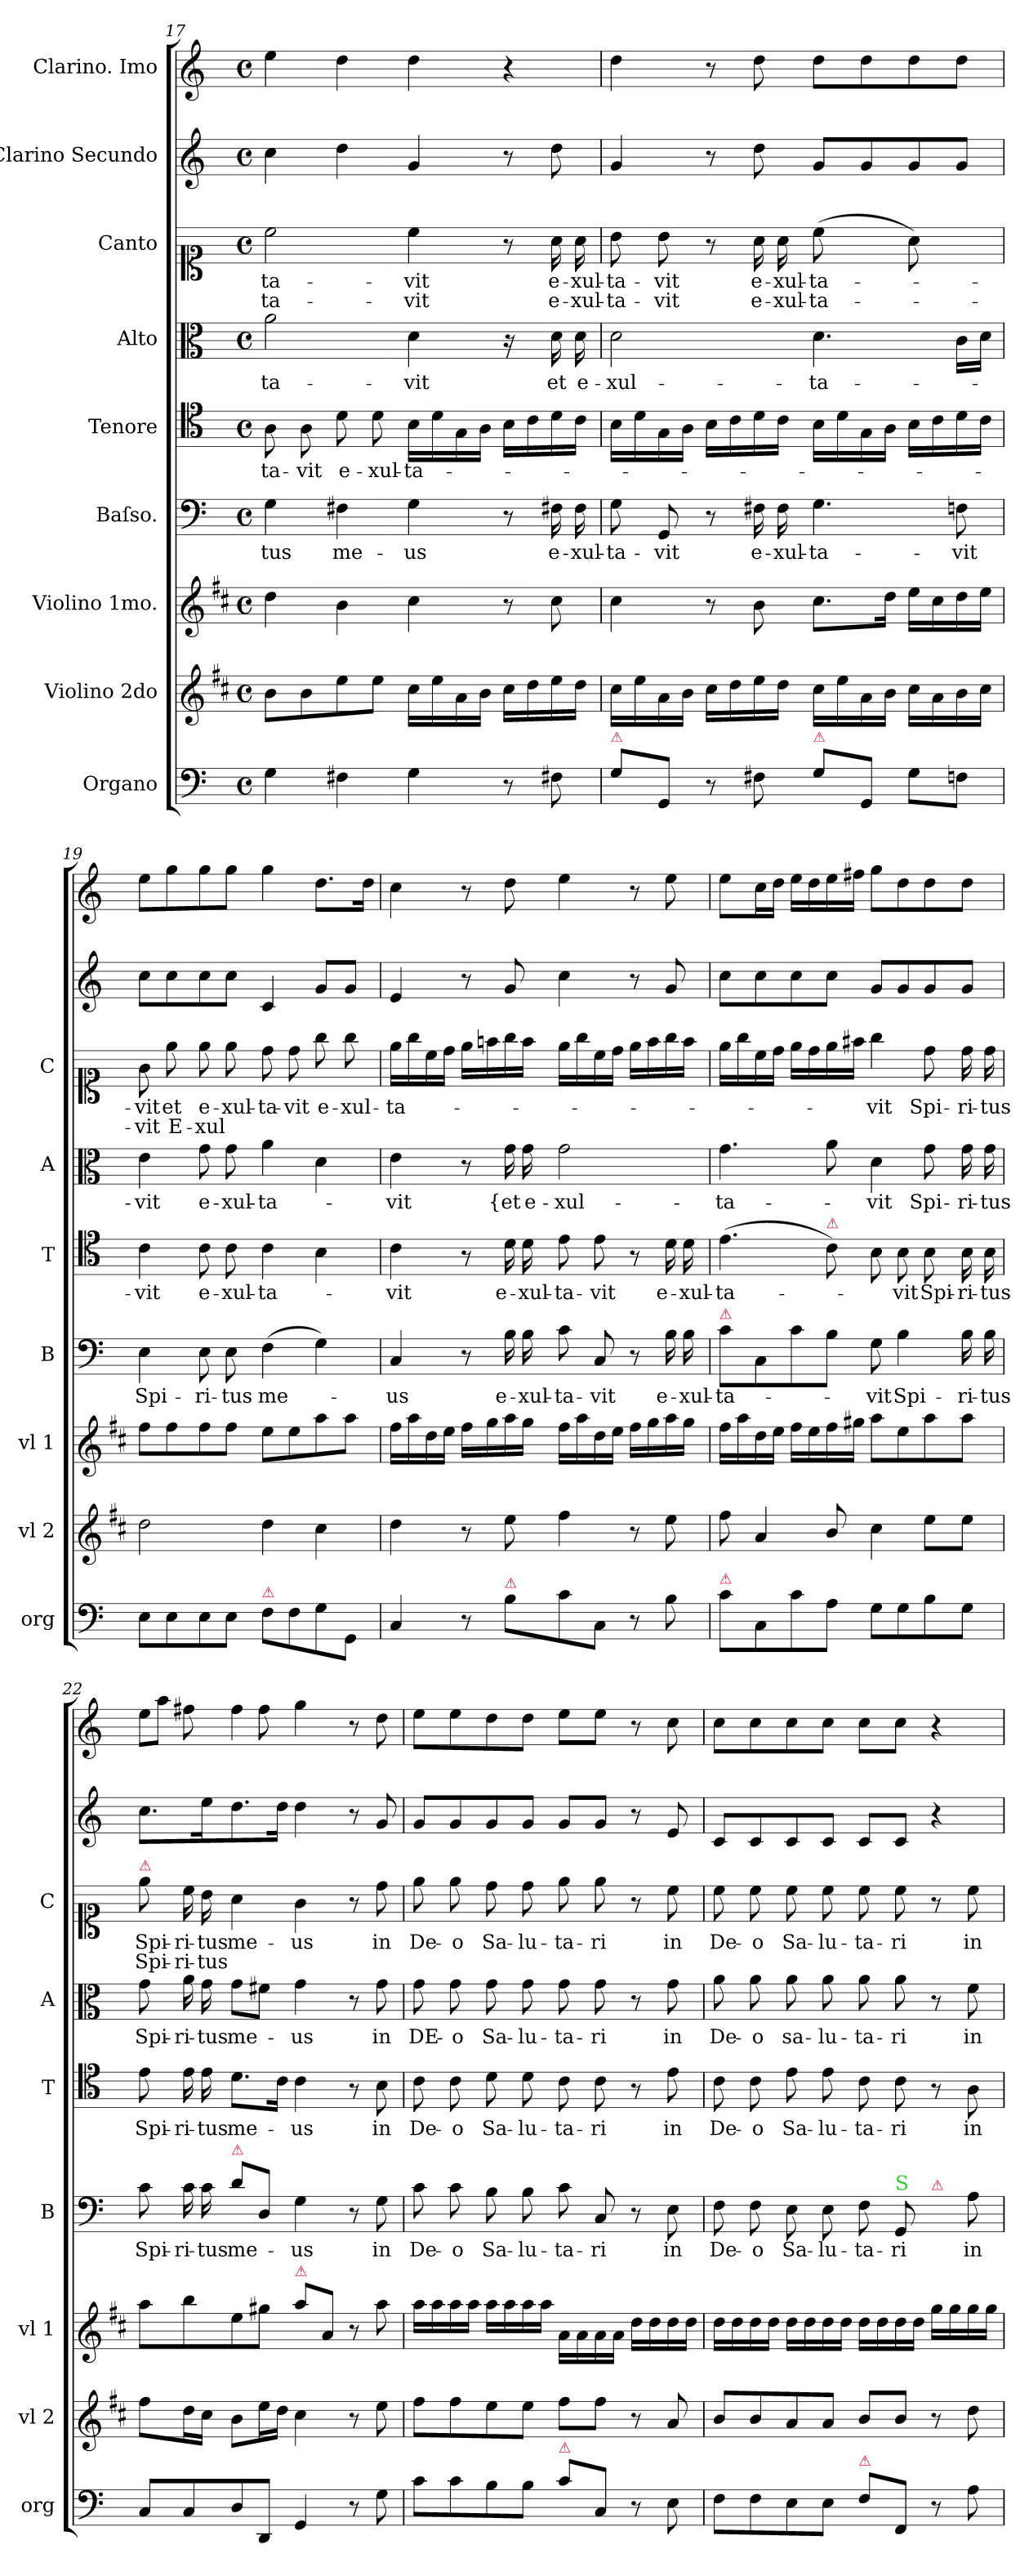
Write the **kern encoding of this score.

**kern	**kern	**kern	**kern	**text	**kern	**text	**kern	**text	**kern	**text	**text	**kern	**kern
*part9	*part8	*part7	*part6	*part6	*part5	*part5	*part4	*part4	*part3	*part3	*part3	*part2	*part1
*staff9	*staff8	*staff7	*staff6	*staff6	*staff5	*staff5	*staff4	*staff4	*staff3	*staff3	*staff3	*staff2	*staff1
*I"Organo	*I"Violino 2do	*I"Violino 1mo.	*I"Baſso.	*	*I"Tenore	*	*I"Alto	*	*I"Canto	*	*	*I"Clarino Secundo	*I"Clarino. Imo
*I'org	*I'vl 2	*I'vl 1	*I'B	*	*I'T	*	*I'A	*	*I'C	*	*	*	*
*clefF4	*clefG2	*clefG2	*clefF4	*	*clefC4	*	*clefC3	*	*clefC1	*	*	*clefG2	*clefG2
*	*ITrd1c2	*ITrd1c2	*	*	*	*	*	*	*	*	*	*	*
*k[]	*k[]	*k[]	*k[]	*	*k[]	*	*k[]	*	*k[]	*	*	*k[]	*k[]
*C:	*C:	*C:	*C:	*	*C:	*	*C:	*	*C:	*	*	*C:	*C:
*M4/4	*M4/4	*M4/4	*M4/4	*	*M4/4	*	*M4/4	*	*M4/4	*	*	*M4/4	*M4/4
*met(c)	*met(c)	*met(c)	*met(c)	*	*met(c)	*	*met(c)	*	*met(c)	*	*	*met(c)	*met(c)
=17	=17	=17	=17	=17	=17	=17	=17	=17	=17	=17	=17	=17	=17
!	!	!	!	!	!	!	!	!LO:LY:i	!	!LO:LY:i	!	!	!
4G\	8a\L	4cc\	4G\	-tus	8A\	-ta-	2a\	-ta-	2cc\	-ta-	-ta-	4cc\	4ee\
.	8a\	.	.	.	8A\	-vit	.	.	.	.	.	.	.
4F#X\	8dd\	4a\	4F#X\	me-	8d\	e-	.	.	.	.	.	4dd\	4dd\
.	8dd\J	.	.	.	8d\	-xul-	.	.	.	.	.	.	.
!	!	!	!	!	!	!	!	!LO:LY:i	!	!LO:LY:i	!	!	!
4G\	16b\LL	4b\	4G\	-us	16B\LL	-ta-	4d\	-vit	4cc\	-vit	-vit	4g/	4dd\
.	16dd\	.	.	.	16d\	.	.	.	.	.	.	.	.
.	16g\	.	.	.	16G\	.	.	.	.	.	.	.	.
.	16a\JJ	.	.	.	16A\JJ	.	.	.	.	.	.	.	.
!	!	!	!	!	!	!	!LO:N:vis=16	!	!	!	!	!	!
8r	16b\LL	8r	8r	.	16B\LL	.	8r	.	8r	.	.	8r	4r
.	16cc\	.	.	.	16c\	.	.	.	.	.	.	.	.
!	!	!	!	!	!	!	!	!LO:LY:i	!	!LO:LY:i	!	!	!
8F#X\	16dd\	8b\	16F#X\	e-	16d\	.	16d\	et	16a\	e-	e-	8dd\	.
!	!	!	!	!	!	!	!	!LO:LY:i	!	!LO:LY:i	!	!	!
.	16cc\JJ	.	16F#\	-xul-	16c\JJ	.	16d\	e-	16a\	-xul-	-xul-	.	.
=18	=18	=18	=18	=18	=18	=18	=18	=18	=18	=18	=18	=18	=18
!LO:TX:a:color=crimson:t=⚠	!	!	!	!	!	!	!	!	!	!	!	!	!
!	!	!	!	!	!	!	!	!LO:LY:i	!	!LO:LY:i	!	!	!
8G\L	16b\LL	4b\	8G\	-ta-	16B\LL	.	2d\	-xul-	8b\	-ta-	-ta-	4g/	4dd\
.	16dd\	.	.	.	16d\	.	.	.	.	.	.	.	.
!	!	!	!	!	!	!	!	!	!	!LO:LY:i	!	!	!
8GG/J	16g\	.	8GG/	-vit	16G\	.	.	.	8b\	-vit	-vit	.	.
.	16a\JJ	.	.	.	16A\JJ	.	.	.	.	.	.	.	.
8r	16b\LL	8r	8r	.	16B\LL	.	.	.	8r	.	.	8r	8r
.	16cc\	.	.	.	16c\	.	.	.	.	.	.	.	.
!	!	!	!	!LO:LY:i	!	!	!	!	!	!LO:LY:i	!	!	!
8F#X\	16dd\	8a\	16F#X\	e-	16d\	.	.	.	16a\	e-	e-	8dd\	8dd\
!	!	!	!	!LO:LY:i	!	!	!	!	!	!LO:LY:i	!	!	!
.	16cc\JJ	.	16F#\	-xul-	16c\JJ	.	.	.	16a\	-xul-	-xul-	.	.
!LO:TX:a:color=crimson:t=⚠	!	!	!	!	!	!	!	!	!	!	!	!	!
!	!	!	!	!LO:LY:i	!	!	!	!LO:LY:i	!LO:N:vis=8	!LO:LY:i	!	!	!
8G\L	16b\LL	8.b\L	4.G\	-ta-	16B\LL	.	4.d\	-ta-	(4cc\	-ta-	-ta-	8g/L	8dd\L
.	16dd\	.	.	.	16d\	.	.	.	.	.	.	.	.
8GG/J	16g\	.	.	.	16G\	.	.	.	.	.	.	8g/	8dd\
.	16a\JJ	16cc\Jk	.	.	16A\JJ	.	.	.	.	.	.	.	.
!	!	!	!	!	!	!	!	!	!LO:N:vis=8	!	!	!	!
8G\L	16b\LL	16dd\LL	.	.	16B\LL	.	.	.	4a\)	.	.	8g/	8dd\
.	16g\	16b\	.	.	16c\	.	.	.	.	.	.	.	.
!	!	!	!	!LO:LY:i	!	!	!	!	!	!	!	!	!
8Fn\J	16a\	16cc\	8Fn\	-vit	16d\	.	16c\LL	.	.	.	.	8g/J	8dd\J
.	16b\JJ	16dd\JJ	.	.	16c\JJ	.	16d\JJ	.	.	.	.	.	.
=19	=19	=19	=19	=19	=19	=19	=19	=19	=19	=19	=19	=19	=19
!	!	!	!	!	!	!	!	!LO:LY:i	!	!LO:LY:i	!	!	!
8E\L	2cc\	8ee\L	4E\	Spi-	4c\	-vit	4e\	-vit	8g\	-vit	-vit	8cc\L	8ee\L
!	!	!	!	!	!	!	!	!	!	!LO:LY:i	!	!	!
8E\	.	8ee\	.	.	.	.	.	.	8ee\	et	E-	8cc\	8gg\
!	!	!	!	!	!	!	!	!LO:LY:i	!	!LO:LY:i	!	!	!
8E\	.	8ee\	8E\	-ri-	8c\	e-	8g\	e-	8ee\	e-	-xul	8cc\	8gg\
!	!	!	!	!	!	!	!	!LO:LY:i	!	!LO:LY:i	!	!	!
8E\J	.	8ee\J	8E\	-tus	8c\	-xul-	8g\	-xul-	8ee\	-xul-	.	8cc\J	8gg\J
!LO:TX:a:color=crimson:t=⚠	!	!	!	!	!	!	!	!	!	!	!	!	!
!	!	!	!	!	!	!	!	!LO:LY:i	!	!LO:LY:i	!	!	!
8F\L	4cc\	8dd\L	(4F\	me-	4c\	-ta-	4a\	-ta-	8dd\	-ta-	.	4c/	4gg\
!	!	!	!	!	!	!	!	!	!	!LO:LY:i	!	!	!
8F\	.	8dd\	.	.	.	.	.	.	8dd\	-vit	.	.	.
!	!	!	!	!	!	!	!	!	!	!LO:LY:i	!	!	!
8G\	4b\	8gg\	4G\)	.	4B\	.	4d\	.	8gg\	e-	.	8g/L	8.dd\L
!	!	!	!	!	!	!	!	!	!	!LO:LY:i	!	!	!
8GG/J	.	8gg\J	.	.	.	.	.	.	8gg\	-xul-	.	8g/J	.
.	.	.	.	.	.	.	.	.	.	.	.	.	16dd\Jk
=20	=20	=20	=20	=20	=20	=20	=20	=20	=20	=20	=20	=20	=20
!	!	!	!	!	!	!	!	!LO:LY:i	!	!LO:LY:i	!	!	!
4C/	4cc\	16ee\LL	4C/	-us	4c\	-vit	4e\	-vit	16ee\LL	-ta-	.	4e/	4cc\
.	.	16gg\	.	.	.	.	.	.	16gg\	.	.	.	.
.	.	16cc\	.	.	.	.	.	.	16cc\	.	.	.	.
.	.	16dd\JJ	.	.	.	.	.	.	16dd\JJ	.	.	.	.
8r	8r	16ee\LL	8r	.	8r	.	8r	.	16ee\LL	.	.	8r	8r
.	.	16ff\	.	.	.	.	.	.	16ffn\	.	.	.	.
!LO:TX:a:color=crimson:t=⚠	!	!	!	!	!	!	!	!	!	!	!	!	!
!	!	!	!	!	!	!LO:LY:i	!	!LO:LY:i	!	!	!	!	!
8B\L	8dd\	16gg\	16B\	e-	16d\	e-	16g\	{et	16gg\	.	.	8g/	8dd\
!	!	!	!	!	!	!LO:LY:i	!	!LO:LY:i	!	!	!	!	!
.	.	16ff\JJ	16B\	-xul-	16d\	-xul-	16g\	e-	16ff\JJ	.	.	.	.
!	!	!	!	!	!	!LO:LY:i	!	!LO:LY:i	!	!	!	!	!
8c\	4ee\	16ee\LL	8c\	-ta-	8e\	-ta-	2g\	-xul-	16ee\LL	.	.	4cc\	4ee\
.	.	16gg\	.	.	.	.	.	.	16gg\	.	.	.	.
!	!	!	!	!	!	!LO:LY:i	!	!	!	!	!	!	!
8C/J	.	16cc\	8C/	-vit	8e\	-vit	.	.	16cc\	.	.	.	.
.	.	16dd\JJ	.	.	.	.	.	.	16dd\JJ	.	.	.	.
8r	8r	16ee\LL	8r	.	8r	.	.	.	16ee\LL	.	.	8r	8r
.	.	16ff\	.	.	.	.	.	.	16ff\	.	.	.	.
!	!	!	!	!LO:LY:i	!	!LO:LY:i	!	!	!	!	!	!	!
8B\	8dd\	16gg\	16B\	e-	16d\	e-	.	.	16gg\	.	.	8g/	8ee\
!	!	!	!	!LO:LY:i	!	!LO:LY:i	!	!	!	!	!	!	!
.	.	16ff\JJ	16B\	-xul-	16d\	-xul-	.	.	16ff\JJ	.	.	.	.
=21	=21	=21	=21	=21	=21	=21	=21	=21	=21	=21	=21	=21	=21
!	!	!	!LO:TX:a:color=crimson:t=⚠	!	!	!	!	!	!	!	!	!	!
!LO:TX:a:color=crimson:t=⚠	!	!	!	!	!	!	!	!	!	!	!	!	!
!	!	!	!	!LO:LY:i	!	!LO:LY:i	!	!LO:LY:i	!	!	!	!	!
8c\L	8ee\	16ee\LL	8c\L	-ta-	(4.e\	-ta-	4.g\	-ta-	16ee\LL	.	.	8cc\L	8ee\L
.	.	16gg\	.	.	.	.	.	.	16gg\	.	.	.	.
8C/	4g/	16cc\	8C/	.	.	.	.	.	16cc\	.	.	8cc\	16cc\L
.	.	16dd\JJ	.	.	.	.	.	.	16dd\JJ	.	.	.	16dd\JJ
8c\	.	16ee\LL	8c\	.	.	.	.	.	16ee\LL	.	.	8cc\	16ee\LL
.	.	16dd\	.	.	.	.	.	.	16dd\	.	.	.	16dd\
!	!	!	!	!	!LO:TX:a:color=crimson:t=⚠	!	!	!	!	!	!	!	!
8A\J	8a/	16ee\	8B\J	.	8c\)	.	8a\	.	16ee\	.	.	8cc\J	16ee\
.	.	16ff#X\JJ	.	.	.	.	.	.	16ff#X\JJ	.	.	.	16ff#X\JJ
!	!	!	!	!LO:LY:i	!	!	!	!LO:LY:i	!	!LO:LY:i	!	!	!
8G\L	4b\	8gg\L	8G\	-vit	8B\	.	4d\	-vit	4gg\	-vit	.	8g/L	8gg\L
8G\	.	8dd\	4B\	Spi-	8B\	-vit	.	.	.	.	.	8g/	8dd\
8B\	8dd\L	8gg\	.	.	8B\	Spi-	8g\	Spi-	8dd\	Spi-	.	8g/	8dd\
8G\J	8dd\J	8gg\J	16B\	-ri-	16B\	-ri-	16g\	-ri-	16dd\	-ri-	.	8g/J	8dd\J
.	.	.	16B\	-tus	16B\	-tus	16g\	-tus	16dd\	-tus	.	.	.
=22	=22	=22	=22	=22	=22	=22	=22	=22	=22	=22	=22	=22	=22
!	!	!	!	!	!	!	!	!	!LO:TX:a:color=crimson:t=⚠	!	!	!	!
!	!	!	!	!LO:LY:i	!	!LO:LY:i	!	!LO:LY:i	!	!LO:LY:i	!	!	!LO:N:vis=8
8C/L	8ee\L	8gg\L	8c\	Spi-	8e\	Spi-	8g\	Spi-	8ee\	Spi-	Spi-	8.cc\L	16ee\L
!	!	!	!	!	!	!	!	!	!	!	!	!	!LO:N:vis=8
.	.	.	.	.	.	.	.	.	.	.	.	.	16aa\J
!	!	!	!	!LO:LY:i	!	!LO:LY:i	!	!LO:LY:i	!	!LO:LY:i	!	!	!
8C/	16cc\L	8aa\	16c\	-ri-	16e\	-ri-	16a\	-ri-	16cc\	-ri-	-ri-	.	8ff#X\
!	!	!	!	!LO:LY:i	!	!LO:LY:i	!	!LO:LY:i	!	!LO:LY:i	!	!	!
.	16b\JJ	.	16c\	-tus	16e\	-tus	16g\	-tus	16b\	-tus	-tus	16ee\K	.
!	!	!	!LO:TX:a:color=crimson:t=⚠	!	!	!	!	!	!	!	!	!	!
!	!	!	!	!	!	!	!	!	!	!	!	!	!LO:N:vis=4
8D/	8a\L	8dd\	8d\L	me-	8.d\L	me-	8g\L	me-	4a\	me-	.	8.dd\	8ff#\
8DD/J	16dd\L	8ff#X\J	8D/J	.	.	.	8f#X\J	.	.	.	.	.	8ff#\
.	16cc\JJ	.	.	.	16c\Jk	.	.	.	.	.	.	16dd\Jk	.
!	!	!LO:TX:a:color=crimson:t=⚠	!	!	!	!	!	!	!	!	!	!	!
4GG/	4b\	8gg\L	4G\	-us	4c\	-us	4g\	-us	4g\	-us	.	4dd\	4gg\
.	.	8g/J	.	.	.	.	.	.	.	.	.	.	.
8r	8r	8r	8r	.	8r	.	8r	.	8r	.	.	8r	8r
8G\	8dd\	8gg\	8G\	in	8B\	in	8g\	in	8dd\	in	.	8g/	8dd\
=23	=23	=23	=23	=23	=23	=23	=23	=23	=23	=23	=23	=23	=23
8c\L	8ee\L	16gg\LL	8c\	De-	8c\	De-	8g\	DE-	8ee\	De-	.	8g/L	8ee\L
.	.	16gg\	.	.	.	.	.	.	.	.	.	.	.
8c\	8ee\	16gg\	8c\	-o	8c\	-o	8g\	-o	8ee\	-o	.	8g/	8ee\
.	.	16gg\JJ	.	.	.	.	.	.	.	.	.	.	.
8B\	8dd\	16gg\LL	8B\	Sa-	8d\	Sa-	8g\	Sa-	8dd\	Sa-	.	8g/	8dd\
.	.	16gg\	.	.	.	.	.	.	.	.	.	.	.
8B\J	8dd\J	16gg\	8B\	-lu-	8d\	-lu-	8g\	-lu-	8dd\	-lu-	.	8g/J	8dd\J
.	.	16gg\JJ	.	.	.	.	.	.	.	.	.	.	.
!LO:TX:a:color=crimson:t=⚠	!	!	!	!	!	!	!	!	!	!	!	!	!
8c\L	8ee\L	16g\LL	8c\	-ta-	8c\	-ta-	8g\	-ta-	8ee\	-ta-	.	8g/L	8ee\L
.	.	16g\	.	.	.	.	.	.	.	.	.	.	.
8C/J	8ee\J	16g\	8C/	-ri	8c\	-ri	8g\	-ri	8ee\	-ri	.	8g/J	8ee\J
.	.	16g\JJ	.	.	.	.	.	.	.	.	.	.	.
8r	8r	16cc\LL	8r	.	8r	.	8r	.	8r	.	.	8r	8r
.	.	16cc\	.	.	.	.	.	.	.	.	.	.	.
!	!	!	!	!LO:LY:i	!	!LO:LY:i	!	!LO:LY:i	!	!LO:LY:i	!	!	!
8E\	8g/	16cc\	8E\	in	8e\	in	8g\	in	8cc\	in	.	8e/	8cc\
.	.	16cc\JJ	.	.	.	.	.	.	.	.	.	.	.
=24	=24	=24	=24	=24	=24	=24	=24	=24	=24	=24	=24	=24	=24
!	!	!	!	!LO:LY:i	!	!LO:LY:i	!	!LO:LY:i	!	!LO:LY:i	!	!	!
8F\L	8a/L	16cc\LL	8F\	De-	8c\	De-	8a\	De-	8cc\	De-	.	8c/L	8cc\L
.	.	16cc\	.	.	.	.	.	.	.	.	.	.	.
!	!	!	!	!LO:LY:i	!	!LO:LY:i	!	!LO:LY:i	!	!LO:LY:i	!	!	!
8F\	8a/	16cc\	8F\	-o	8c\	-o	8a\	-o	8cc\	-o	.	8c/	8cc\
.	.	16cc\JJ	.	.	.	.	.	.	.	.	.	.	.
!	!	!	!	!LO:LY:i	!	!LO:LY:i	!	!LO:LY:i	!	!LO:LY:i	!	!	!
8E\	8g/	16cc\LL	8E\	Sa-	8e\	Sa-	8a\	sa-	8cc\	Sa-	.	8c/	8cc\
.	.	16cc\	.	.	.	.	.	.	.	.	.	.	.
!	!	!	!	!LO:LY:i	!	!LO:LY:i	!	!LO:LY:i	!	!LO:LY:i	!	!	!
8E\J	8g/J	16cc\	8E\	-lu-	8e\	-lu-	8a\	-lu-	8cc\	-lu-	.	8c/J	8cc\J
.	.	16cc\JJ	.	.	.	.	.	.	.	.	.	.	.
!LO:TX:a:color=crimson:t=⚠	!	!	!	!	!	!	!	!	!	!	!	!	!
!	!	!	!	!LO:LY:i	!	!LO:LY:i	!	!LO:LY:i	!	!LO:LY:i	!	!	!
8F\L	8a/L	16cc\LL	8F\	-ta-	8c\	-ta-	8a\	-ta-	8cc\	-ta-	.	8c/L	8cc\L
.	.	16cc\	.	.	.	.	.	.	.	.	.	.	.
!	!	!	!LO:TX:a:color=limegreen:t=S	!	!	!	!	!	!	!	!	!	!
!	!	!	!	!LO:LY:i	!	!LO:LY:i	!	!LO:LY:i	!	!LO:LY:i	!	!	!
8FF/J	8a/J	16cc\	8GG/	-ri	8c\	-ri	8a\	-ri	8cc\	-ri	.	8c/J	8cc\J
.	.	16cc\JJ	.	.	.	.	.	.	.	.	.	.	.
!	!	!	!LO:TX:a:color=crimson:t=⚠	!	!	!	!	!	!	!	!	!	!
8r	8r	16ff\LL	8ryy	.	8r	.	8r	.	8r	.	.	4r	4r
.	.	16ff\	.	.	.	.	.	.	.	.	.	.	.
!	!	!	!	!LO:LY:i	!	!LO:LY:i	!	!LO:LY:i	!	!LO:LY:i	!	!	!
8A\	8cc\	16ff\	8A\	in	8A\	in	8f\	in	8cc\	in	.	.	.
.	.	16ff\JJ	.	.	.	.	.	.	.	.	.	.	.
=	=	=	=	=	=	=	=	=	=	=	=	=	=
*-	*-	*-	*-	*-	*-	*-	*-	*-	*-	*-	*-	*-	*-
